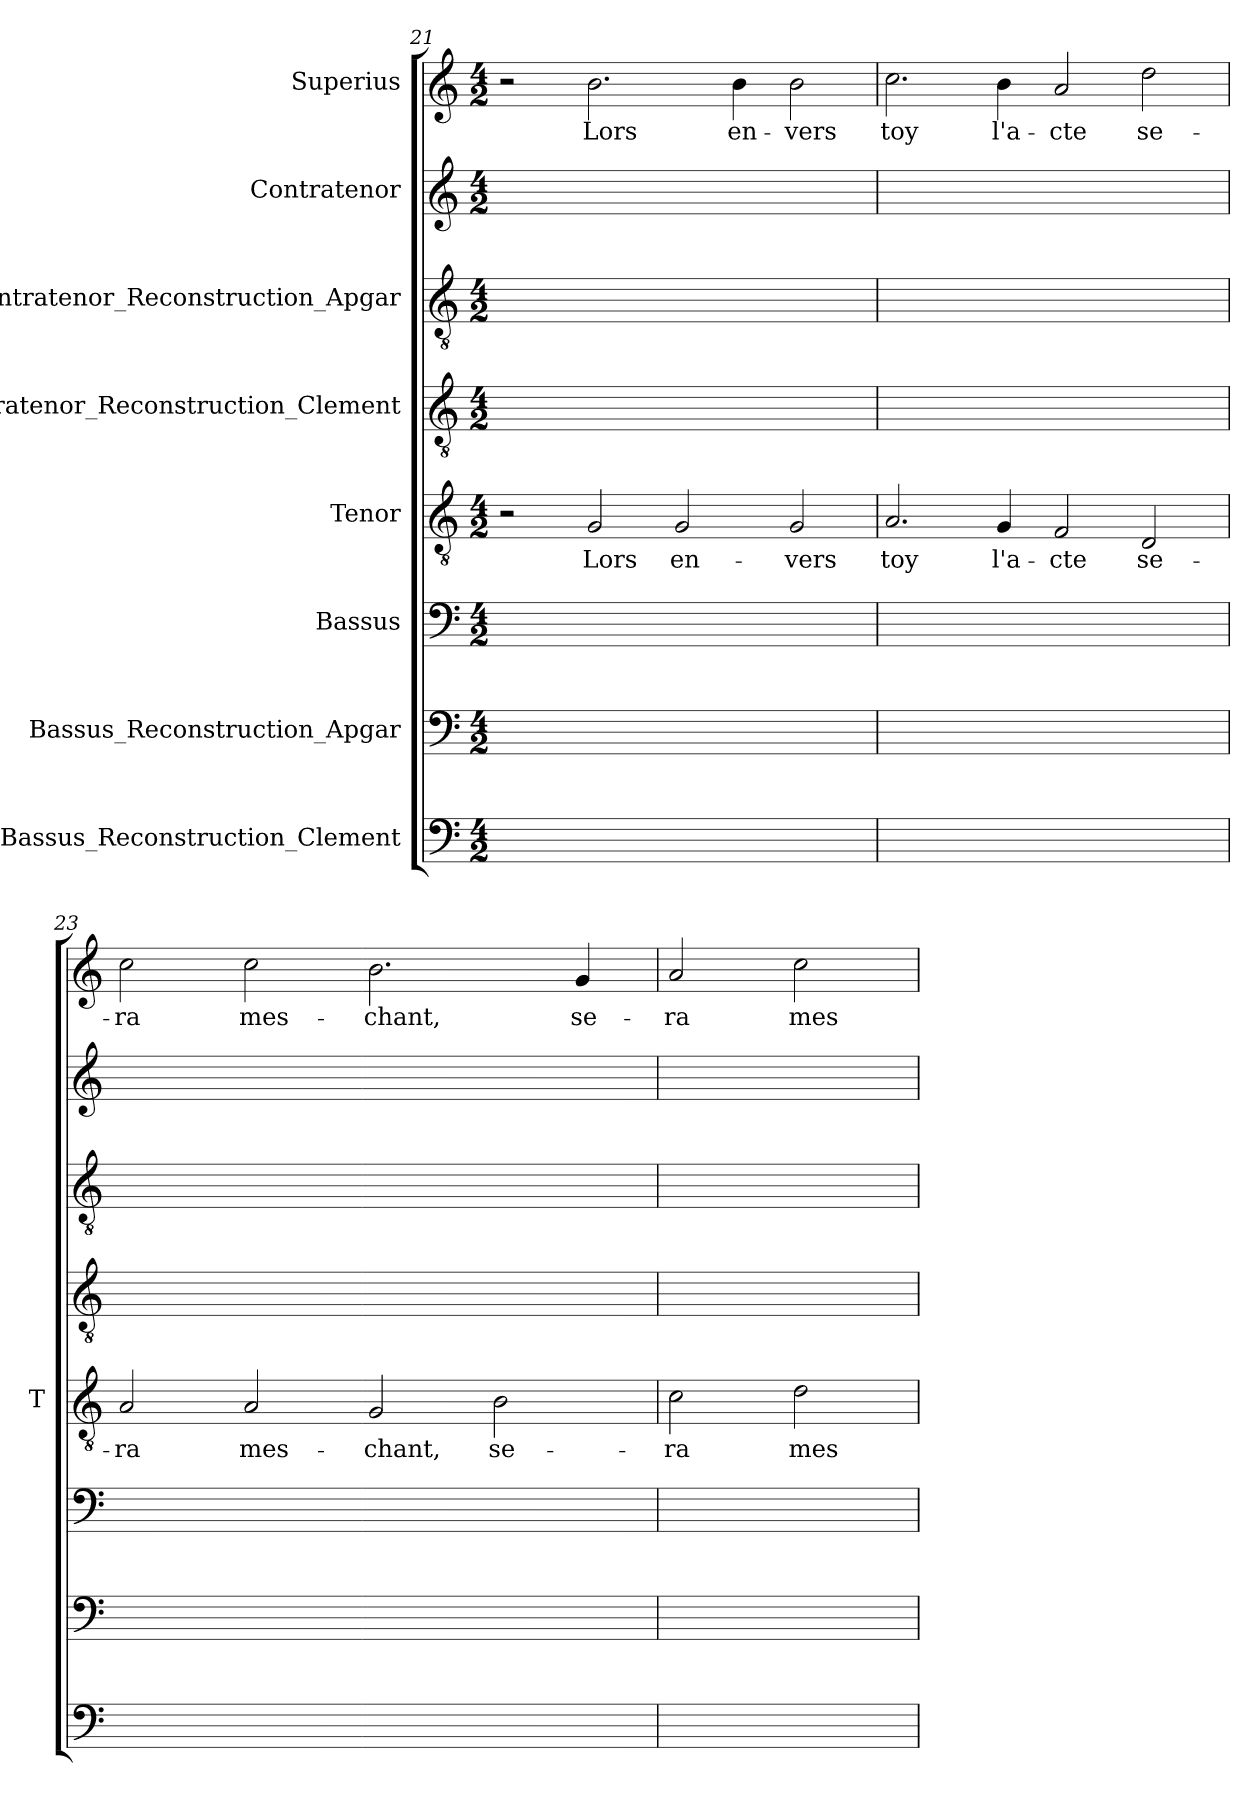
**kern	**kern	**kern	**kern	**text	**kern	**kern	**kern	**kern	**text
*part8	*part7	*part6	*part5	*part5	*part4	*part3	*part2	*part1	*part1
*staff8	*staff7	*staff6	*staff5	*staff5	*staff4	*staff3	*staff2	*staff1	*staff1
*I"Bassus_Reconstruction_Clement	*I"Bassus_Reconstruction_Apgar	*I"Bassus	*I"Tenor	*	*I"Contratenor_Reconstruction_Clement	*I"Contratenor_Reconstruction_Apgar	*I"Contratenor	*I"Superius	*
*	*	*	*I'T	*	*	*	*	*	*
*clefF4	*clefF4	*clefF4	*clefGv2	*	*clefGv2	*clefGv2	*clefG2	*clefG2	*
*k[]	*k[]	*k[]	*k[]	*	*k[]	*k[]	*k[]	*k[]	*
*M4/2	*M4/2	*M4/2	*M4/2	*	*M4/2	*M4/2	*M4/2	*M4/2	*
=21	=21	=21	=21	=21	=21	=21	=21	=21	=21
0ryy	0ryy	0ryy	2r	.	0ryy	0ryy	0ryy	2r	.
.	.	.	2G	-Lors	.	.	.	2.b	-Lors
.	.	.	2G	en-	.	.	.	.	.
.	.	.	.	.	.	.	.	4b	en-
.	.	.	2G	-vers	.	.	.	2b	-vers
=22	=22	=22	=22	=22	=22	=22	=22	=22	=22
0ryy	0ryy	0ryy	2.A	-toy	0ryy	0ryy	0ryy	2.cc	-toy
.	.	.	4G	l'a-	.	.	.	4b	l'a-
.	.	.	2F	-cte	.	.	.	2a	-cte
.	.	.	2D	se-	.	.	.	2dd	se-
=23	=23	=23	=23	=23	=23	=23	=23	=23	=23
0ryy	0ryy	0ryy	2A	-ra	0ryy	0ryy	0ryy	2cc	-ra
.	.	.	2A	mes-	.	.	.	2cc	mes-
.	.	.	2G	-chant,	.	.	.	2.b	-chant,
.	.	.	2B	se-	.	.	.	.	.
.	.	.	.	.	.	.	.	4g	se-
=24	=24	=24	=24	=24	=24	=24	=24	=24	=24
1ryy	1ryy	1ryy	2c	-ra	1ryy	1ryy	1ryy	2a	-ra
.	.	.	2d	mes-	.	.	.	2cc	mes-
=	=	=	=	=	=	=	=	=	=
*-	*-	*-	*-	*-	*-	*-	*-	*-	*-
